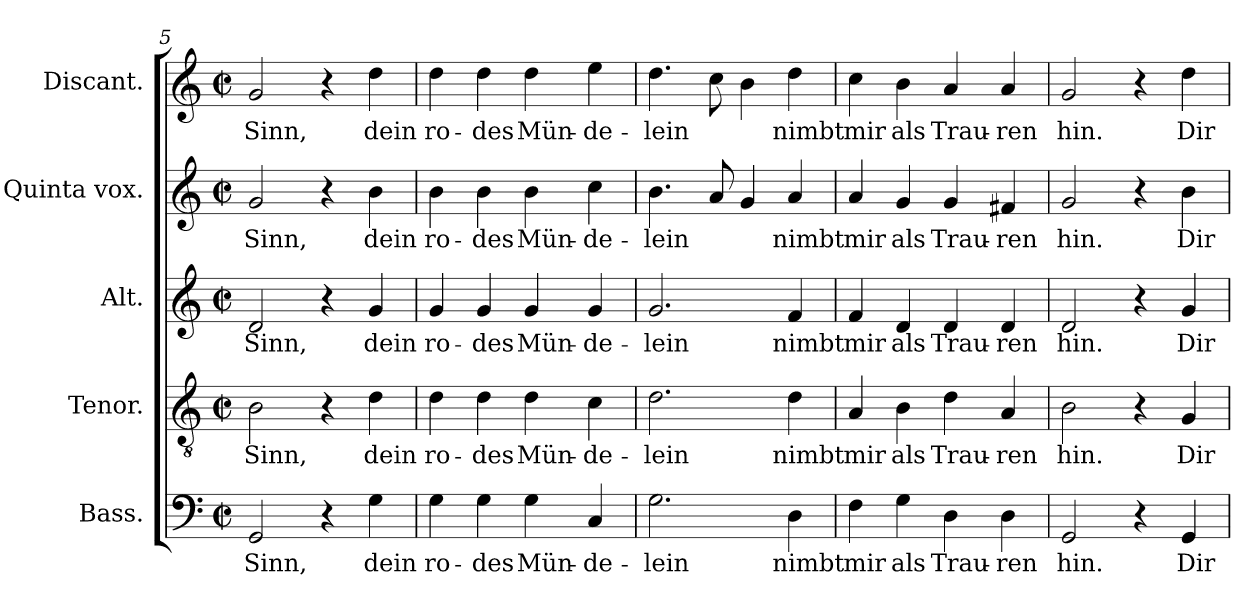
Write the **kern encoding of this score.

**kern	**text	**kern	**text	**kern	**text	**kern	**text	**kern	**text
*part5	*part5	*part4	*part4	*part3	*part3	*part2	*part2	*part1	*part1
*staff5	*staff5	*staff4	*staff4	*staff3	*staff3	*staff2	*staff2	*staff1	*staff1
*I"Bass.	*	*I"Tenor.	*	*I"Alt.	*	*I"Quinta vox.	*	*I"Discant.	*
*	*	*	*	*	*	*	*	*I'Cant. 1	*
!!LO:LB:g=z
*clefF4	*	*clefGv2	*	*clefG2	*	*clefG2	*	*clefG2	*
*	*	*ITrd7c12	*	*	*	*	*	*	*
*k[]	*	*k[]	*	*k[]	*	*k[]	*	*k[]	*
*C:	*	*C:	*	*C:	*	*C:	*	*C:	*
*M2/2	*	*M2/2	*	*M2/2	*	*M2/2	*	*M2/2	*
*met(c|)	*	*met(c|)	*	*met(c|)	*	*met(c|)	*	*met(c|)	*
=5	=5	=5	=5	=5	=5	=5	=5	=5	=5
!	!LO:LY:b:color=#000000	!	!	!	!	!	!	!	!
!	!	!	!LO:LY:b:color=#000000	!	!	!	!	!	!
!	!	!	!	!	!LO:LY:b:color=#000000	!	!	!	!
!	!	!	!	!	!	!	!LO:LY:b:color=#000000	!	!
!	!	!	!	!	!	!	!	!	!LO:LY:b:color=#000000
2GGi/	Sinn,	2BBi\	Sinn,	2di/	Sinn,	2gi/	Sinn,	2gi/	Sinn,
4r	.	4r	.	4r	.	4r	.	4r	.
!	!LO:LY:b:color=#000000	!	!	!	!	!	!	!	!
!	!	!	!LO:LY:b:color=#000000	!	!	!	!	!	!
!	!	!	!	!	!LO:LY:b:color=#000000	!	!	!	!
!	!	!	!	!	!	!	!LO:LY:b:color=#000000	!	!
!	!	!	!	!	!	!	!	!	!LO:LY:b:color=#000000
4Gi\	dein	4Di\	dein	4gi/	dein	4bi\	dein	4ddi\	dein
=6	=6	=6	=6	=6	=6	=6	=6	=6	=6
!	!LO:LY:b:color=#000000	!	!	!	!	!	!	!	!
!	!	!	!LO:LY:b:color=#000000	!	!	!	!	!	!
!	!	!	!	!	!LO:LY:b:color=#000000	!	!	!	!
!	!	!	!	!	!	!	!LO:LY:b:color=#000000	!	!
!	!	!	!	!	!	!	!	!	!LO:LY:b:color=#000000
4Gi\	ro-	4Di\	ro-	4gi/	ro-	4bi\	ro-	4ddi\	ro-
!	!LO:LY:b:color=#000000	!	!	!	!	!	!	!	!
!	!	!	!LO:LY:b:color=#000000	!	!	!	!	!	!
!	!	!	!	!	!LO:LY:b:color=#000000	!	!	!	!
!	!	!	!	!	!	!	!LO:LY:b:color=#000000	!	!
!	!	!	!	!	!	!	!	!	!LO:LY:b:color=#000000
4Gi\	-des	4Di\	-des	4gi/	-des	4bi\	-des	4ddi\	-des
!	!LO:LY:b:color=#000000	!	!	!	!	!	!	!	!
!	!	!	!LO:LY:b:color=#000000	!	!	!	!	!	!
!	!	!	!	!	!LO:LY:b:color=#000000	!	!	!	!
!	!	!	!	!	!	!	!LO:LY:b:color=#000000	!	!
!	!	!	!	!	!	!	!	!	!LO:LY:b:color=#000000
4Gi\	Mün-	4Di\	Mün-	4gi/	Mün-	4bi\	Mün-	4ddi\	Mün-
!	!LO:LY:b:color=#000000	!	!	!	!	!	!	!	!
!	!	!	!LO:LY:b:color=#000000	!	!	!	!	!	!
!	!	!	!	!	!LO:LY:b:color=#000000	!	!	!	!
!	!	!	!	!	!	!	!LO:LY:b:color=#000000	!	!
!	!	!	!	!	!	!	!	!	!LO:LY:b:color=#000000
4Ci/	-de-	4Ci\	-de-	4gi/	-de-	4cci\	-de-	4eei\	-de-
=7	=7	=7	=7	=7	=7	=7	=7	=7	=7
!	!LO:LY:b:color=#000000	!	!	!	!	!	!	!	!
!	!	!	!LO:LY:b:color=#000000	!	!	!	!	!	!
!	!	!	!	!	!LO:LY:b:color=#000000	!	!	!	!
!	!	!	!	!	!	!	!LO:LY:b:color=#000000	!	!
!	!	!	!	!	!	!	!	!	!LO:LY:b:color=#000000
2.Gi\	-lein	2.Di\	-lein	2.gi/	-lein	4.bi\	-lein	4.ddi\	-lein
.	.	.	.	.	.	8ai/	.	8cci\	.
.	.	.	.	.	.	4gi/	.	4bi\	.
!	!LO:LY:b:color=#000000	!	!	!	!	!	!	!	!
!	!	!	!LO:LY:b:color=#000000	!	!	!	!	!	!
!	!	!	!	!	!LO:LY:b:color=#000000	!	!	!	!
!	!	!	!	!	!	!	!LO:LY:b:color=#000000	!	!
!	!	!	!	!	!	!	!	!	!LO:LY:b:color=#000000
4Di\	nimbt	4Di\	nimbt	4fi/	nimbt	4ai/	nimbt	4ddi\	nimbt
=8	=8	=8	=8	=8	=8	=8	=8	=8	=8
!	!LO:LY:b:color=#000000	!	!	!	!	!	!	!	!
!	!	!	!LO:LY:b:color=#000000	!	!	!	!	!	!
!	!	!	!	!	!LO:LY:b:color=#000000	!	!	!	!
!	!	!	!	!	!	!	!LO:LY:b:color=#000000	!	!
!	!	!	!	!	!	!	!	!	!LO:LY:b:color=#000000
4Fi\	mir	4AAi/	mir	4fi/	mir	4ai/	mir	4cci\	mir
!	!LO:LY:b:color=#000000	!	!	!	!	!	!	!	!
!	!	!	!LO:LY:b:color=#000000	!	!	!	!	!	!
!	!	!	!	!	!LO:LY:b:color=#000000	!	!	!	!
!	!	!	!	!	!	!	!LO:LY:b:color=#000000	!	!
!	!	!	!	!	!	!	!	!	!LO:LY:b:color=#000000
4Gi\	als	4BBi\	als	4di/	als	4gi/	als	4bi\	als
!	!LO:LY:b:color=#000000	!	!	!	!	!	!	!	!
!	!	!	!LO:LY:b:color=#000000	!	!	!	!	!	!
!	!	!	!	!	!LO:LY:b:color=#000000	!	!	!	!
!	!	!	!	!	!	!	!LO:LY:b:color=#000000	!	!
!	!	!	!	!	!	!	!	!	!LO:LY:b:color=#000000
4Di\	Trau-	4Di\	Trau-	4di/	Trau-	4gi/	Trau-	4ai/	Trau-
!	!LO:LY:b:color=#000000	!	!	!	!	!	!	!	!
!	!	!	!LO:LY:b:color=#000000	!	!	!	!	!	!
!	!	!	!	!	!LO:LY:b:color=#000000	!	!	!	!
!	!	!	!	!	!	!	!LO:LY:b:color=#000000	!	!
!	!	!	!	!	!	!	!	!	!LO:LY:b:color=#000000
4Di\	-ren	4AAi/	-ren	4di/	-ren	4f#Xi/	-ren	4ai/	-ren
=9	=9	=9	=9	=9	=9	=9	=9	=9	=9
!	!LO:LY:b:color=#000000	!	!	!	!	!	!	!	!
!	!	!	!LO:LY:b:color=#000000	!	!	!	!	!	!
!	!	!	!	!	!LO:LY:b:color=#000000	!	!	!	!
!	!	!	!	!	!	!	!LO:LY:b:color=#000000	!	!
!	!	!	!	!	!	!	!	!	!LO:LY:b:color=#000000
2GGi/	hin.	2BBi\	hin.	2di/	hin.	2gi/	hin.	2gi/	hin.
4r	.	4r	.	4r	.	4r	.	4r	.
!	!LO:LY:b:color=#000000	!	!	!	!	!	!	!	!
!	!	!	!LO:LY:b:color=#000000	!	!	!	!	!	!
!	!	!	!	!	!LO:LY:b:color=#000000	!	!	!	!
!	!	!	!	!	!	!	!LO:LY:b:color=#000000	!	!
!	!	!	!	!	!	!	!	!	!LO:LY:b:color=#000000
4GGi/	Dir	4GGi/	Dir	4gi/	Dir	4bi\	Dir	4ddi\	Dir
=	=	=	=	=	=	=	=	=	=
*-	*-	*-	*-	*-	*-	*-	*-	*-	*-
